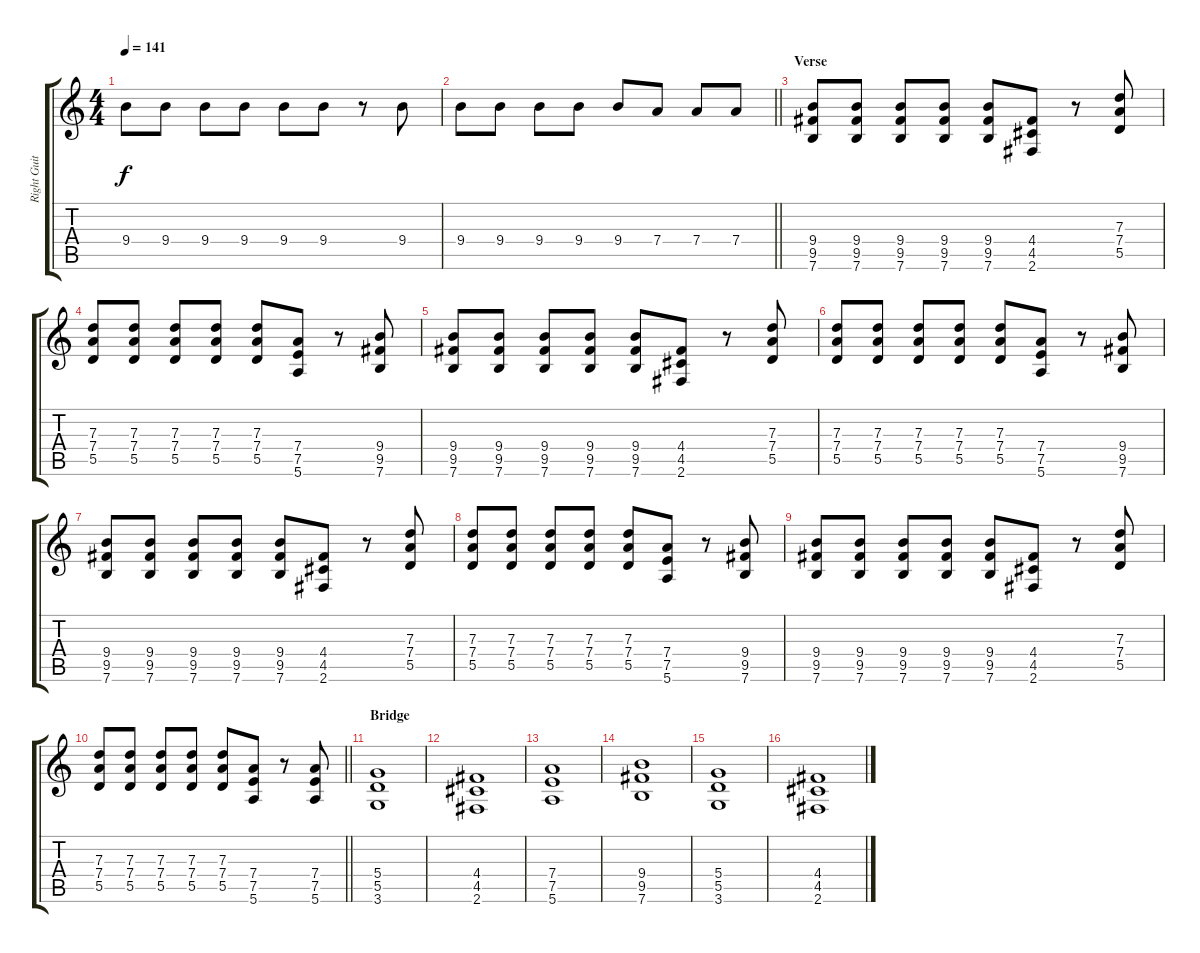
\track ("Right Guitar" "Right Guit") {instrument distortionguitar}
\staff {score tabs}
\tuning (E4 B3 G3 D3 A2 E2) {hide}
\ts (4 4)
\tempo 141
\clef g2
\ks c
9.4.8{dy f} 9.4.8 9.4.8 9.4.8 9.4.8 9.4.8 r.8 9.4.8 |
\barLineRight lightlight
9.4.8 9.4.8 9.4.8 9.4.8 9.4.8 7.4.8 7.4.8 7.4.8 |
\section ("" "Verse")
(9.4 9.5 7.6).8 (9.4 9.5 7.6).8 (9.4 9.5 7.6).8 (9.4 9.5 7.6).8 (9.4 9.5 7.6).8 (4.4 4.5 2.6).8 r.8 (7.3 7.4 5.5).8 |
(7.3 7.4 5.5).8 (7.3 7.4 5.5).8 (7.3 7.4 5.5).8 (7.3 7.4 5.5).8 (7.3 7.4 5.5).8 (7.4 7.5 5.6).8 r.8 (9.4 9.5 7.6).8 |
(9.4 9.5 7.6).8 (9.4 9.5 7.6).8 (9.4 9.5 7.6).8 (9.4 9.5 7.6).8 (9.4 9.5 7.6).8 (4.4 4.5 2.6).8 r.8 (7.3 7.4 5.5).8 |
(7.3 7.4 5.5).8 (7.3 7.4 5.5).8 (7.3 7.4 5.5).8 (7.3 7.4 5.5).8 (7.3 7.4 5.5).8 (7.4 7.5 5.6).8 r.8 (9.4 9.5 7.6).8 |
(9.4 9.5 7.6).8 (9.4 9.5 7.6).8 (9.4 9.5 7.6).8 (9.4 9.5 7.6).8 (9.4 9.5 7.6).8 (4.4 4.5 2.6).8 r.8 (7.3 7.4 5.5).8 |
(7.3 7.4 5.5).8 (7.3 7.4 5.5).8 (7.3 7.4 5.5).8 (7.3 7.4 5.5).8 (7.3 7.4 5.5).8 (7.4 7.5 5.6).8 r.8 (9.4 9.5 7.6).8 |
(9.4 9.5 7.6).8 (9.4 9.5 7.6).8 (9.4 9.5 7.6).8 (9.4 9.5 7.6).8 (9.4 9.5 7.6).8 (4.4 4.5 2.6).8 r.8 (7.3 7.4 5.5).8 |
\barLineRight lightlight
(7.3 7.4 5.5).8 (7.3 7.4 5.5).8 (7.3 7.4 5.5).8 (7.3 7.4 5.5).8 (7.3 7.4 5.5).8 (7.4 7.5 5.6).8 r.8 (7.4 7.5 5.6).8 |
\section ("" "Bridge")
(5.4 5.5 3.6).1 |
(4.4 4.5 2.6).1 |
(7.4 7.5 5.6).1 |
(9.4 9.5 7.6).1 |
(5.4 5.5 3.6).1 |
(4.4 4.5 2.6).1
